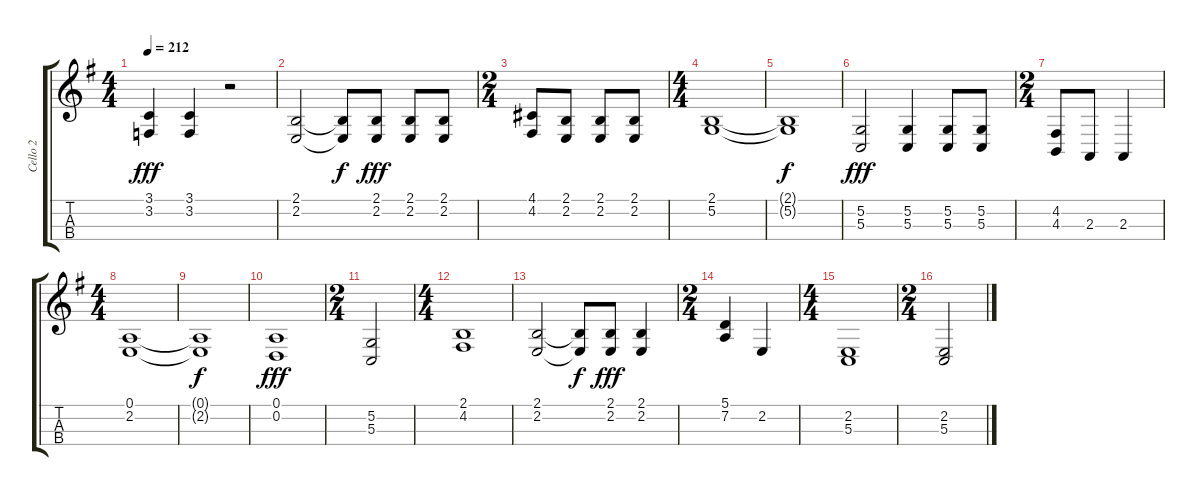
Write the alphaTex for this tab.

\track ("Cello 2" "Cello 2") {instrument cello}
\staff {score tabs}
\tuning (A3 D3 G2 C2) {hide}
\ts (4 4)
\tempo 212
\clef g2
\ks g
(3.1 3.2).4{dy fff} (3.1 3.2).4 r.2 |
(2.1 2.2).2 (2.1{t} 2.2{t}).8{dy f} (2.1 2.2).8{dy fff} (2.1 2.2).8 (2.1 2.2).8 |
\ts (2 4)
(4.1 4.2).8 (2.1 2.2).8 (2.1 2.2).8 (2.1 2.2).8 |
\ts (4 4)
(2.1 5.2).1 |
(2.1{t} 5.2{t}).1{dy f} |
(5.2 5.3).2{dy fff} (5.2 5.3).4 (5.2 5.3).8 (5.2 5.3).8 |
\ts (2 4)
(4.2 4.3).8 2.3.8 2.3.4 |
\ts (4 4)
(0.1 2.2).1 |
(0.1{t} 2.2{t}).1{dy f} |
(0.1 0.2).1{dy fff} |
\ts (2 4)
(5.2 5.3).2 |
\ts (4 4)
(2.1 4.2).1 |
(2.1 2.2).2 (2.1{t} 2.2{t}).8{dy f} (2.1 2.2).8{dy fff} (2.1 2.2).4 |
\ts (2 4)
(5.1 7.2).4 2.2.4 |
\ts (4 4)
(2.2 5.3).1 |
\ts (2 4)
(2.2 5.3).2
